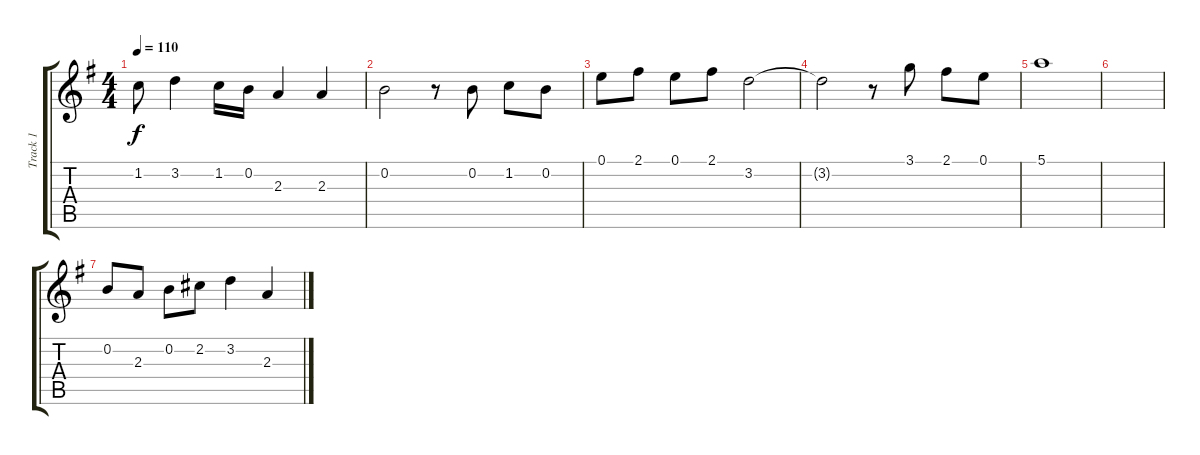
\track ("Track 1" "Track 1") {instrument acousticguitarnylon}
\staff {score tabs}
\tuning (E4 B3 G3 D3 A2 E2) {hide}
\ts (4 4)
\tempo 110
\clef g2
\ks g
1.2.8{dy f} 3.2.4 1.2.16 0.2.16 2.3.4 2.3.4 |
0.2.2 r.8 0.2.8 1.2.8 0.2.8 |
0.1.8 2.1.8 0.1.8 2.1.8 3.2.2 |
3.2{t}.2 r.8 3.1.8 2.1.8 0.1.8 |
5.1.1 |
|
0.2.8 2.3.8 0.2.8 2.2.8 3.2.4 2.3.4
